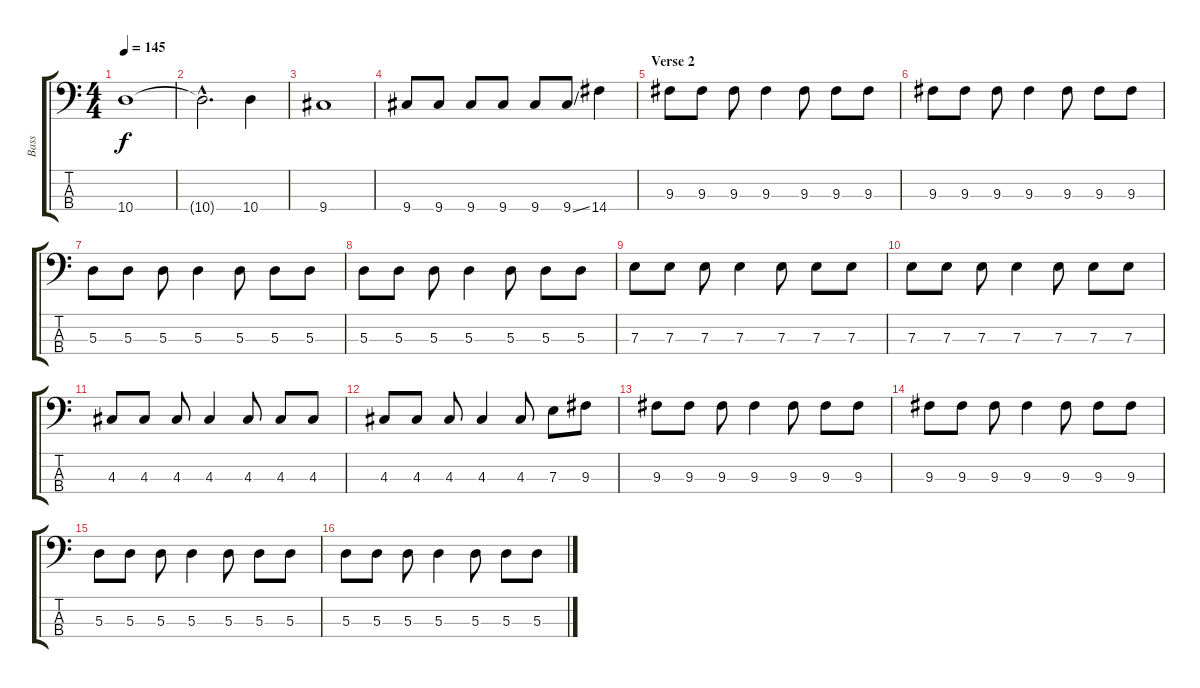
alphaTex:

\track ("Bass" "Bass") {instrument electricbassfinger}
\staff {score tabs}
\tuning (G2 D2 A1 E1) {hide}
\ts (4 4)
\tempo 145
\clef f4
\ks c
10.4.1{dy f} |
10.4{hac t}.2{d} 10.4.4 |
9.4.1 |
9.4.8 9.4.8 9.4.8 9.4.8 9.4.8 9.4{ss}.8 14.4.4 |
\section ("" "Verse 2")
9.3.8 9.3.8 9.3.8 9.3.4 9.3.8 9.3.8 9.3.8 |
9.3.8 9.3.8 9.3.8 9.3.4 9.3.8 9.3.8 9.3.8 |
5.3.8 5.3.8 5.3.8 5.3.4 5.3.8 5.3.8 5.3.8 |
5.3.8 5.3.8 5.3.8 5.3.4 5.3.8 5.3.8 5.3.8 |
7.3.8 7.3.8 7.3.8 7.3.4 7.3.8 7.3.8 7.3.8 |
7.3.8 7.3.8 7.3.8 7.3.4 7.3.8 7.3.8 7.3.8 |
4.3.8 4.3.8 4.3.8 4.3.4 4.3.8 4.3.8 4.3.8 |
4.3.8 4.3.8 4.3.8 4.3.4 4.3.8 7.3.8 9.3.8 |
9.3.8 9.3.8 9.3.8 9.3.4 9.3.8 9.3.8 9.3.8 |
9.3.8 9.3.8 9.3.8 9.3.4 9.3.8 9.3.8 9.3.8 |
5.3.8 5.3.8 5.3.8 5.3.4 5.3.8 5.3.8 5.3.8 |
5.3.8 5.3.8 5.3.8 5.3.4 5.3.8 5.3.8 5.3.8
